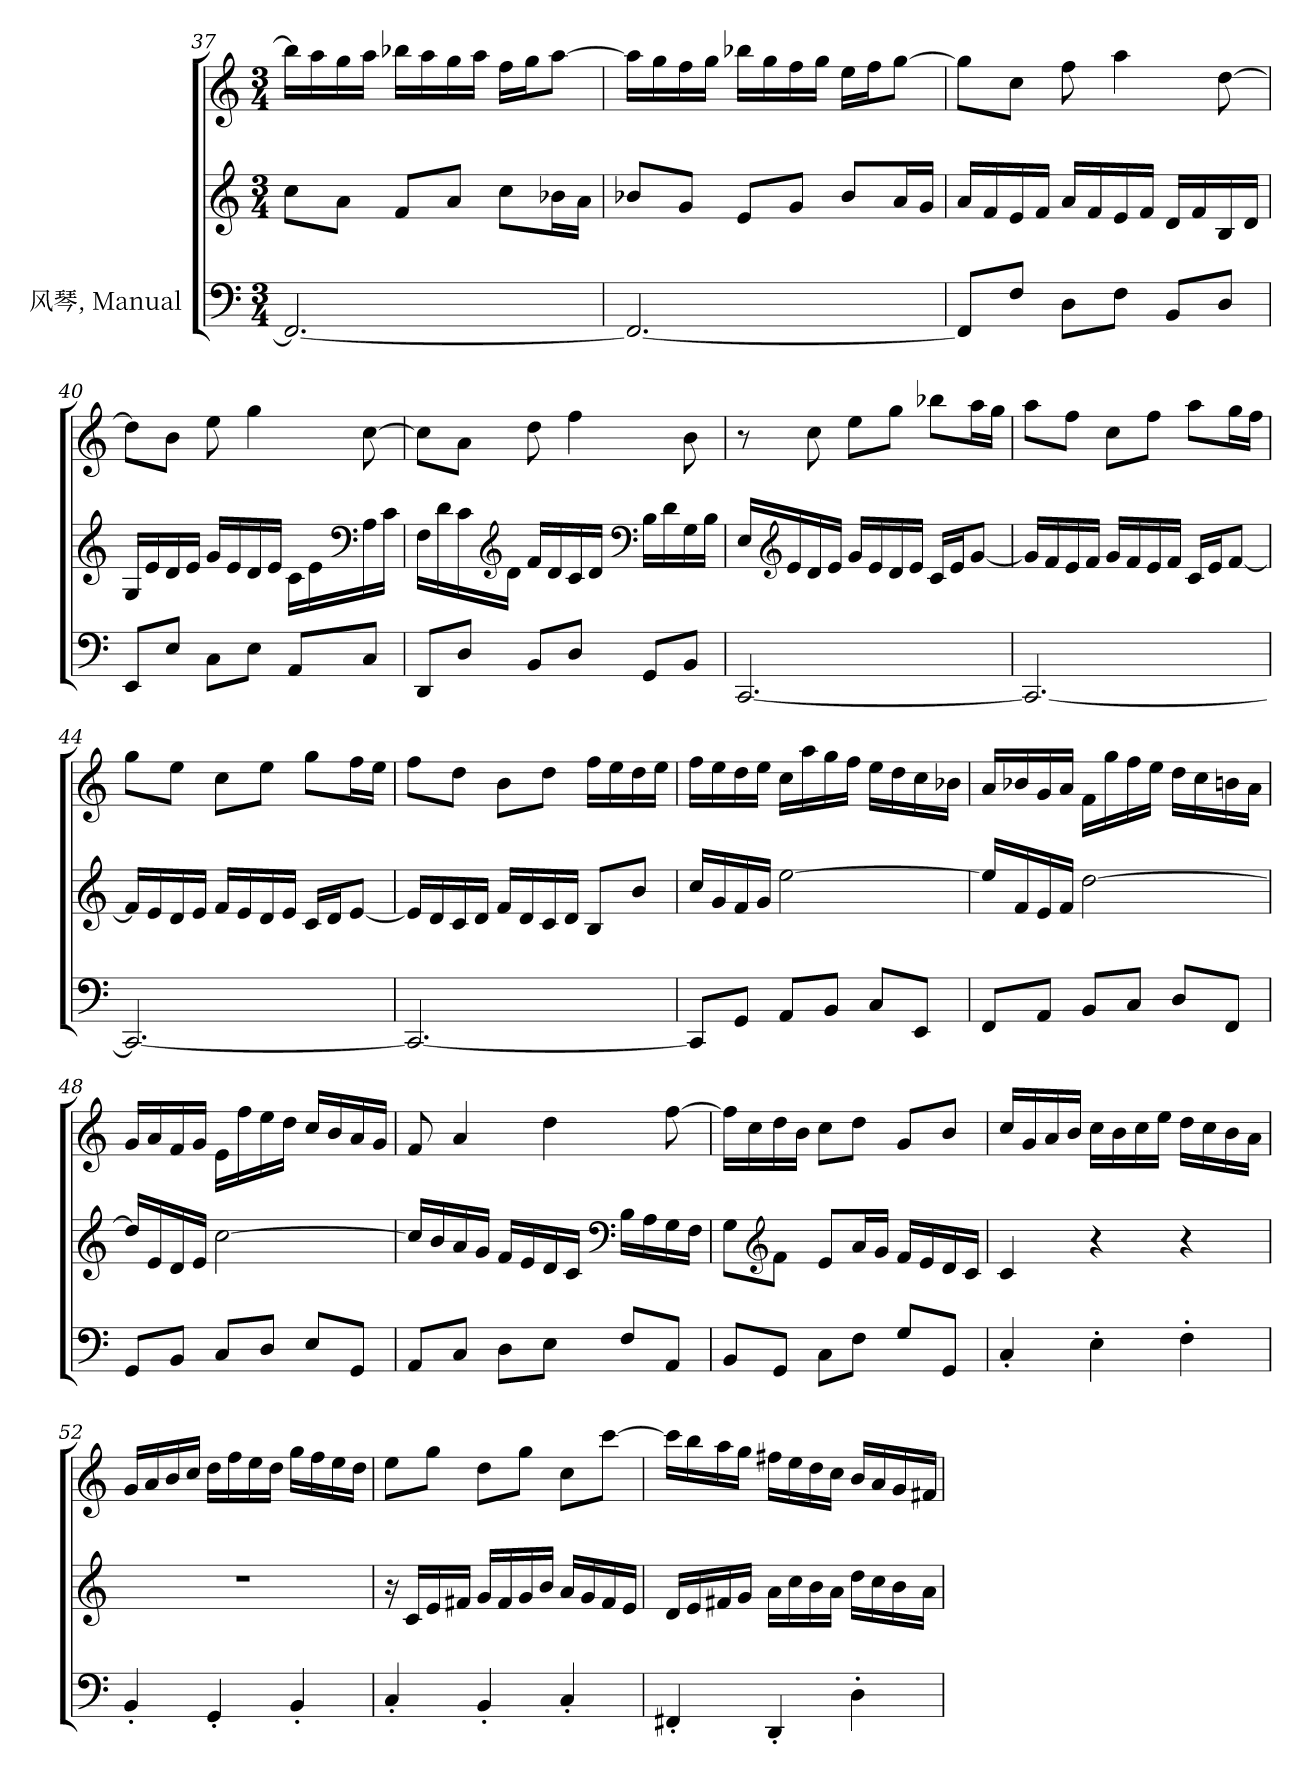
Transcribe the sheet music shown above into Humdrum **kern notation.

**kern	**kern	**kern
*part1	*part1	*part1
*staff3	*staff2	*staff1
*I"风琴, Manual	*	*
*clefF4	*clefG2	*clefG2
*k[]	*k[]	*k[]
*M3/4	*M3/4	*M3/4
=37	=37	=37
2.FF/_	8cc\L	16bb-\LL]
.	.	16aa\
.	8a\J	16gg\
.	.	16aa\JJ
.	8f/L	16bb-X\LL
.	.	16aa\
.	8a/J	16gg\
.	.	16aa\JJ
.	8cc\L	16ff\LL
.	.	16gg\J
.	16b-X\L	[8aa\J
.	16a\JJ	.
=38	=38	=38
2.FF/_	8b-X/L	16aa\LL]
.	.	16gg\
.	8g/J	16ff\
.	.	16gg\JJ
.	8e/L	16bb-X\LL
.	.	16gg\
.	8g/J	16ff\
.	.	16gg\JJ
.	8b-/L	16ee\LL
.	.	16ff\J
.	16a/L	[8gg\J
.	16g/JJ	.
!!LO:PB:g=z
=39	=39	=39
8FF/L]	16a/LL	8gg\L]
.	16f/	.
8F/J	16e/	8cc\J
.	16f/JJ	.
8D\L	16a/LL	8ff\
.	16f/	.
8F\J	16e/	4aa\
.	16f/JJ	.
8BB/L	16d/LL	.
.	16f/	.
8D/J	16B/	[8dd\
.	16d/JJ	.
=40	=40	=40
8EE/L	16G/LL	8dd\L]
.	16e/	.
8E/J	16d/	8b\J
.	16e/JJ	.
8C\L	16g/LL	8ee\
.	16e/	.
8E\J	16d/	4gg\
.	16e/JJ	.
8AA/L	16c\LL	.
.	16e\	.
*	*clefF4	*
8C/J	16A\	[8cc\
.	16c\JJ	.
=41	=41	=41
8DD/L	16F\LL	8cc\L]
.	16d\	.
8D/J	16c\	8a\J
*	*clefG2	*
.	16d\JJ	.
8BB/L	16f/LL	8dd\
.	16d/	.
8D/J	16c/	4ff\
.	16d/JJ	.
*	*clefF4	*
8GG/L	16B\LL	.
.	16d\	.
8BB/J	16G\	8b\
.	16B\JJ	.
!!LO:LB:g=z
=42	=42	=42
[2.CC/	16E/LL	8r
*	*clefG2	*
.	16e/	.
.	16d/	8cc\
.	16e/JJ	.
.	16g/LL	8ee\L
.	16e/	.
.	16d/	8gg\J
.	16e/JJ	.
.	16c/LL	8bb-X\L
.	16e/J	.
.	[8g/J	16aa\L
.	.	16gg\JJ
=43	=43	=43
2.CC/_	16g/LL]	8aa\L
.	16f/	.
.	16e/	8ff\J
.	16f/JJ	.
.	16g/LL	8cc\L
.	16f/	.
.	16e/	8ff\J
.	16f/JJ	.
.	16c/LL	8aa\L
.	16e/J	.
.	[8f/J	16gg\L
.	.	16ff\JJ
=44	=44	=44
2.CC/_	16f/LL]	8gg\L
.	16e/	.
.	16d/	8ee\J
.	16e/JJ	.
.	16f/LL	8cc\L
.	16e/	.
.	16d/	8ee\J
.	16e/JJ	.
.	16c/LL	8gg\L
.	16d/J	.
.	[8e/J	16ff\L
.	.	16ee\JJ
!!LO:LB:g=z
=45	=45	=45
2.CC/_	16e/LL]	8ff\L
.	16d/	.
.	16c/	8dd\J
.	16d/JJ	.
.	16f/LL	8b\L
.	16d/	.
.	16c/	8dd\J
.	16d/JJ	.
.	8B/L	16ff\LL
.	.	16ee\
.	8b/J	16dd\
.	.	16ee\JJ
=46	=46	=46
8CC/L]	16cc/LL	16ff\LL
.	16g/	16ee\
8GG/J	16f/	16dd\
.	16g/JJ	16ee\JJ
8AA/L	[2ee\	16cc\LL
.	.	16aa\
8BB/J	.	16gg\
.	.	16ff\JJ
8C/L	.	16ee\LL
.	.	16dd\
8EE/J	.	16cc\
.	.	16b-X\JJ
=47	=47	=47
8FF/L	16ee/LL]	16a/LL
.	16f/	16b-X/
8AA/J	16e/	16g/
.	16f/JJ	16a/JJ
8BB/L	[2dd\	16f\LL
.	.	16gg\
8C/J	.	16ff\
.	.	16ee\JJ
8D/L	.	16dd\LL
.	.	16cc\
8FF/J	.	16bn\
.	.	16a\JJ
!!LO:LB:g=z
=48	=48	=48
8GG/L	16dd/LL]	16g/LL
.	16e/	16a/
8BB/J	16d/	16f/
.	16e/JJ	16g/JJ
8C/L	[2cc\	16e\LL
.	.	16ff\
8D/J	.	16ee\
.	.	16dd\JJ
8E/L	.	16cc/LL
.	.	16b/
8GG/J	.	16a/
.	.	16g/JJ
=49	=49	=49
8AA/L	16cc/LL]	8f/
.	16b/	.
8C/J	16a/	4a/
.	16g/JJ	.
8D\L	16f/LL	.
.	16e/	.
8E\J	16d/	4dd\
.	16c/JJ	.
*	*clefF4	*
8F/L	16B\LL	.
.	16A\	.
8AA/J	16G\	[8ff\
.	16F\JJ	.
=50	=50	=50
8BB/L	8G\L	16ff\LL]
.	.	16cc\
*	*clefG2	*
8GG/J	8f\J	16dd\
.	.	16b\JJ
8C\L	8e/L	8cc\L
8F\J	16a/L	8dd\J
.	16g/JJ	.
8G/L	16f/LL	8g/L
.	16e/	.
8GG/J	16d/	8b/J
.	16c/JJ	.
!!LO:PB:g=z
=51	=51	=51
4C'/	4c/	16cc/LL
.	.	16g/
.	.	16a/
.	.	16b/JJ
4E'\	4r	16cc\LL
.	.	16b\
.	.	16cc\
.	.	16ee\JJ
4F'\	4r	16dd\LL
.	.	16cc\
.	.	16b\
.	.	16a\JJ
=52	=52	=52
4BB'/	2.r	16g/LL
.	.	16a/
.	.	16b/
.	.	16cc/JJ
4GG'/	.	16dd\LL
.	.	16ff\
.	.	16ee\
.	.	16dd\JJ
4BB'/	.	16gg\LL
.	.	16ff\
.	.	16ee\
.	.	16dd\JJ
=53	=53	=53
4C'/	16r	8ee\L
.	16c/LL	.
.	16e/	8gg\J
.	16f#X/JJ	.
4BB'/	16g/LL	8dd\L
.	16f#/	.
.	16g/	8gg\J
.	16b/JJ	.
4C'/	16a/LL	8cc\L
.	16g/	.
.	16f#/	[8ccc\J
.	16e/JJ	.
!!LO:LB:g=z
=54	=54	=54
4FF#X'/	16d/LL	16ccc\LL]
.	16e/	16bb\
.	16f#X/	16aa\
.	16g/JJ	16gg\JJ
4DD'/	16a\LL	16ff#X\LL
.	16cc\	16ee\
.	16b\	16dd\
.	16a\JJ	16cc\JJ
4D'\	16dd\LL	16b/LL
.	16cc\	16a/
.	16b\	16g/
.	16a\JJ	16f#X/JJ
=	=	=
*-	*-	*-
